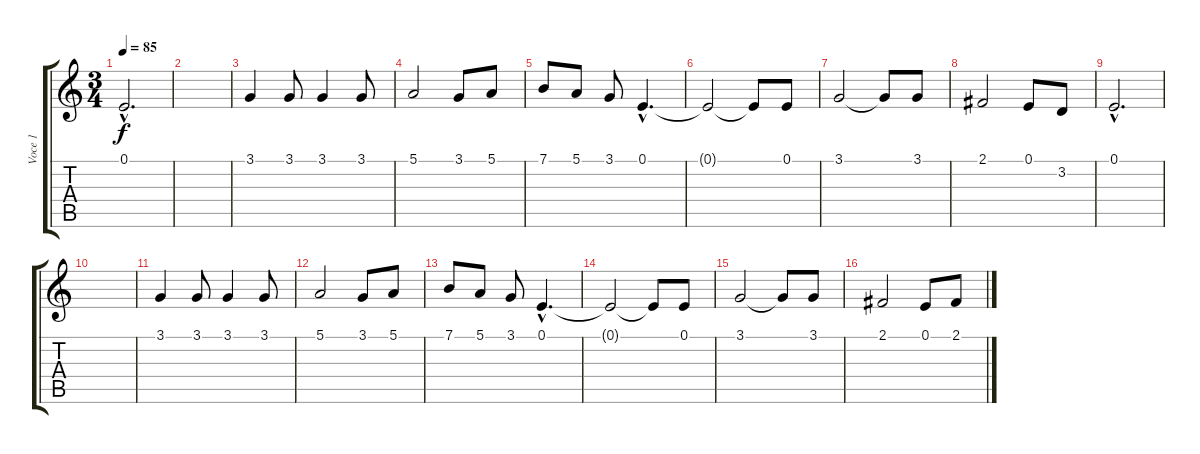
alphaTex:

\track ("Voce 1" "Voce 1") {instrument flute}
\staff {score tabs}
\tuning (E4 B3 G3 D3 A2 E2) {hide}
\ts (3 4)
\tempo 85
\clef g2
\ks c
0.1{hac}.2{d dy f} |
|
3.1.4 3.1.8 3.1.4 3.1.8 |
5.1.2 3.1.8 5.1.8 |
7.1.8 5.1.8 3.1.8 0.1{hac}.4{d} |
0.1{t}.2 0.1{t}.8 0.1.8 |
3.1.2 3.1{t}.8 3.1.8 |
2.1.2 0.1.8 3.2.8 |
0.1{hac}.2{d} |
|
3.1.4 3.1.8 3.1.4 3.1.8 |
5.1.2 3.1.8 5.1.8 |
7.1.8 5.1.8 3.1.8 0.1{hac}.4{d} |
0.1{t}.2 0.1{t}.8 0.1.8 |
3.1.2 3.1{t}.8 3.1.8 |
2.1.2 0.1.8 2.1.8
